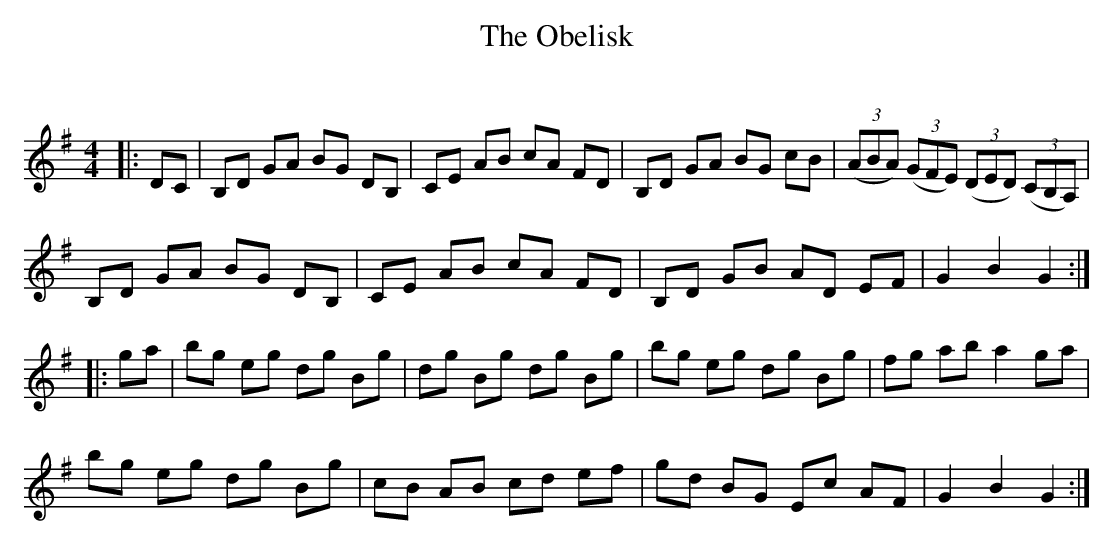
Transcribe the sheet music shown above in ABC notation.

X:1
T: The Obelisk
C:
Q: 232
K:G
M:4/4
L:1/8
|:DC|B,D GA BG DB,|CE AB cA FD|B,D GA BG cB|((3ABA) ((3GFE) ((3DED) ((3CB,A,)|
B,D GA BG DB,|CE AB cA FD|B,D GB AD EF|G2 B2 G2:|
|:ga|bg eg dg Bg|dg Bg dg Bg|bg eg dg Bg|fg ab a2 ga|
bg eg dg Bg|cB AB cd ef|gd BG Ec AF|G2 B2 G2:|
